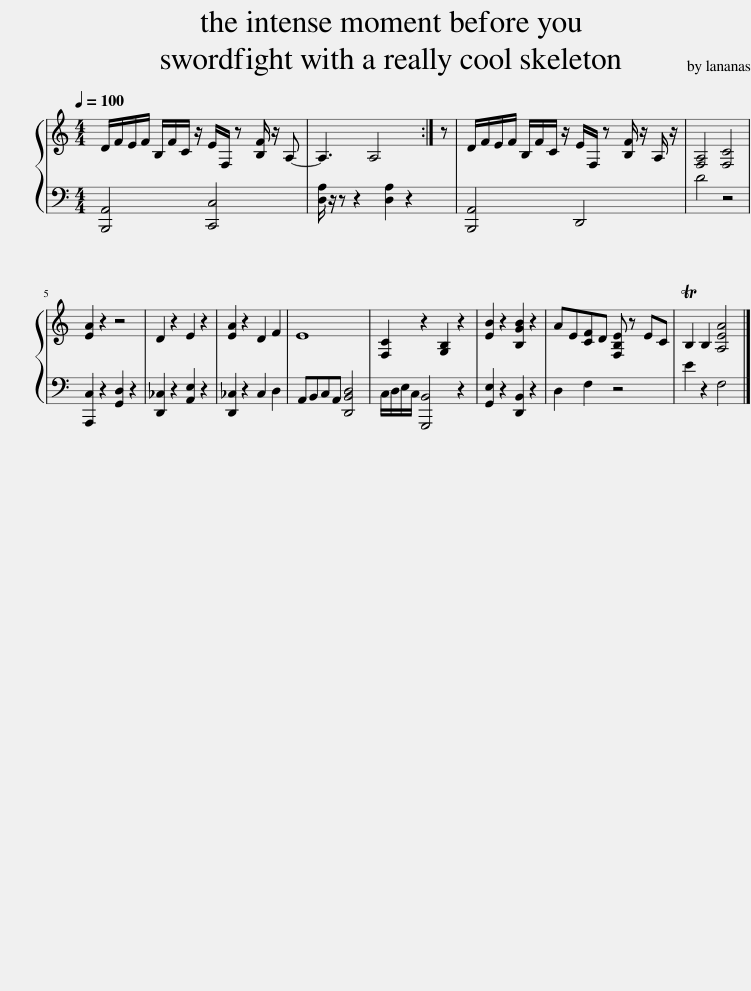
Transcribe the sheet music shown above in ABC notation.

X:1
%%score { 1 | 2 }
L:1/8
Q:1/4=100
M:4/4
I:linebreak $
K:C
V:1 treble
V:2 bass
V:1
 D/F/E/F/ B,/F/C/ z/ E/F,/ z [B,F]/ z/ A,- | A,3 A,4 z | D/F/E/F/ B,/F/C/ z/ E/F,/ z [B,F]/ z/ A,/ z/ | [F,A,]4 [F,C]4 |$ [EA]2 z2 z4 | %5
 D2 z2 E2 z2 | [EA]2 z2 D2 F2 | E8 | [F,C]2 z2 [G,B,]2 z2 | [EB]2 z2 [B,GB]2 z2 | %10
 AE[CF]D [F,B,E] z EC | TB,2 B,2 [A,EA]4 |] %12
V:2
 [B,,,A,,]4 [C,,C,]4 | [D,A,]/ z/ z z2 [D,A,]2 z2 | [B,,,A,,]4 D,,4 | D4 z4 |$ [A,,,C,]2 z2 [G,,D,]2 z2 | %5
 [D,,_C,]2 z2 [A,,E,]2 z2 | [D,,_C,]2 z2 C,2 D,2 | A,,B,,C,A,, [D,,B,,D,]4 | C,/D,/E,/C,/ [G,,,B,,]4 z2 | [G,,E,]2 z2 [D,,B,,]2 z2 | %10
 D,2 F,2 z4 | E2 z2 F,4 |] %12
